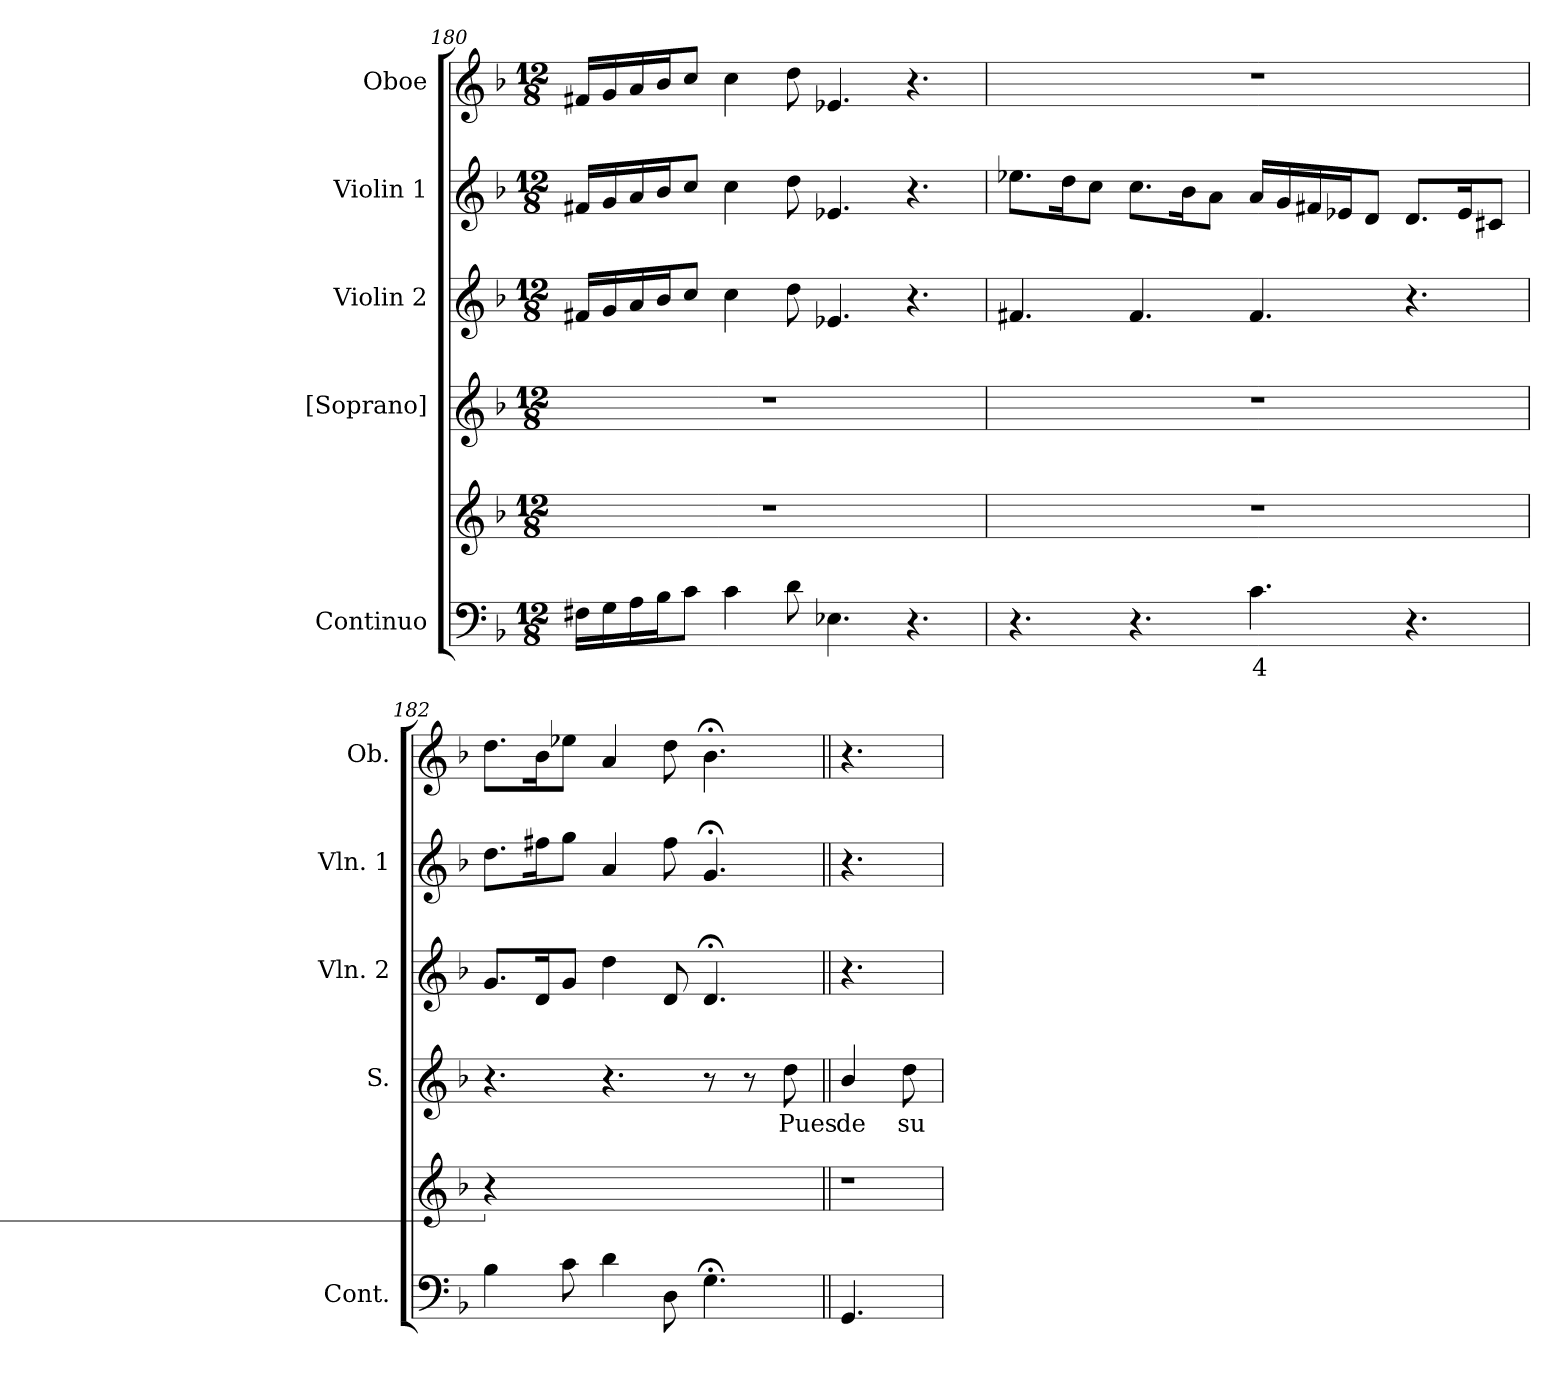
**kern	**text	**kern	**kern	**text	**kern	**kern	**kern
*part5	*part5	*part5	*part4	*part4	*part3	*part2	*part1
*staff6	*staff6	*staff5	*staff4	*staff4	*staff3	*staff2	*staff1
*I"Continuo	*	*	*I"[Soprano]	*	*I"Violin 2	*I"Violin 1	*I"Oboe
*I'Cont.	*	*	*I'S.	*	*I'Vln. 2	*I'Vln. 1	*I'Ob.
*clefF4	*	*clefG2	*clefG2	*	*clefG2	*clefG2	*clefG2
*k[b-]	*	*k[b-]	*k[b-]	*	*k[b-]	*k[b-]	*k[b-]
*F:	*	*F:	*F:	*	*F:	*F:	*F:
*M12/8	*	*M12/8	*M12/8	*	*M12/8	*M12/8	*M12/8
=180	=180	=180	=180	=180	=180	=180	=180
!	!	!LO:N:vis=1	!LO:N:vis=1	!	!	!	!
16F#Xi\LL	.	1.r	1.r	.	16f#Xi/LL	16f#Xi/LL	16f#Xi/LL
16Gi\	.	.	.	.	16gi/	16gi/	16gi/
16Ai\	.	.	.	.	16ai/	16ai/	16ai/
16B-i\J	.	.	.	.	16b-i/J	16b-i/J	16b-i/J
8ci\J	.	.	.	.	8cci/J	8cci/J	8cci/J
4ci\	.	.	.	.	4cci\	4cci\	4cci\
8di\	.	.	.	.	8ddi\	8ddi\	8ddi\
4.E-Xi\	.	.	.	.	4.e-Xi/	4.e-Xi/	4.e-Xi/
4.r	.	.	.	.	4.r	4.r	4.r
!!LO:LB:g=z
=181	=181	=181	=181	=181	=181	=181	=181
!	!	!LO:N:vis=1	!LO:N:vis=1	!	!	!	!LO:N:vis=1
4.r	.	1.r	1.r	.	4.f#Xi/	8.ee-Xi\L	1.r
.	.	.	.	.	.	16ddi\k	.
.	.	.	.	.	.	8cci\J	.
4.r	.	.	.	.	4.f#i/	8.cci\L	.
.	.	.	.	.	.	16b-i\k	.
.	.	.	.	.	.	8ai\J	.
!	!LO:LY:b:color=#000000	!	!	!	!	!	!
4.ci\	4	.	.	.	4.f#i/	16ai/LL	.
.	.	.	.	.	.	16gi/	.
.	.	.	.	.	.	16f#Xi/	.
.	.	.	.	.	.	16e-Xi/J	.
.	.	.	.	.	.	8di/J	.
4.r	.	.	.	.	4.r	8.di/L	.
.	.	.	.	.	.	16e-i/k	.
.	.	.	.	.	.	8c#Xi/J	.
=182	=182	=182	=182	=182	=182	=182	=182
!	!	!LO:N:vis=1	!	!	!	!	!
4B-i\	.	8%9r	4.r	.	8.gi/L	8.ddi\L	8.ddi\L
.	.	.	.	.	16di/k	16ff#Xi\k	16b-i\k
8ci\	.	.	.	.	8gi/J	8ggi\J	8ee-Xi\J
4di\	.	.	4.r	.	4ddi\	4ai/	4ai/
8Di\	.	.	.	.	8di/	8ff#i\	8ddi\
4.G;i\	.	.	8r	.	4.d;i/	4.g;i/	4.b-;i\
.	.	.	8r	.	.	.	.
!	!	!	!	!LO:LY:b:color=#000000	!	!	!
.	.	.	8ddi\	Pues	.	.	.
=183||	=183||	=183||	=183||	=183||	=183||	=183||	=183||
!	!	!LO:N:vis=1	!	!	!	!	!
!	!	!	!	!LO:LY:b:color=#000000	!	!	!
4.GGi/	.	4.r	4b-i/	de	4.r	4.r	4.r
!	!	!	!	!LO:LY:b:color=#000000	!	!	!
.	.	.	8ddi\	su	.	.	.
=	=	=	=	=	=	=	=
*-	*-	*-	*-	*-	*-	*-	*-
